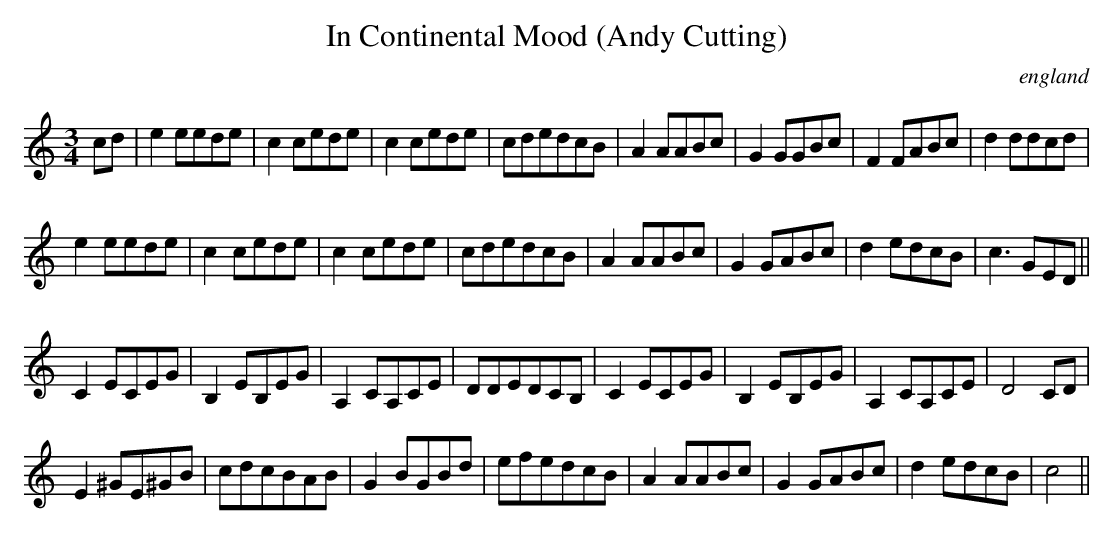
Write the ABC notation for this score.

X:1
T:In Continental Mood (Andy Cutting)
O:england
M:3/4
L:1/8
K:C
cd|e2 eede|c2 cede|c2 cede|cdedcB|\
A2 AABc|G2 GGBc|F2 FABc|d2 ddcd|
e2 eede|c2 cede|c2 cede|cdedcB|\
A2 AABc|G2 GABc|d2 edcB|c3GED||
C2ECEG|B,2EB,EG|A,2CA,CE|DDEDCB,|\
C2ECEG|B,2EB,EG|A,2CA,CE|D4CD|
E2^GE^GB|cdcBAB|G2BGBd|efedcB|\
A2AABc|G2GABc|d2edcB|c4||
